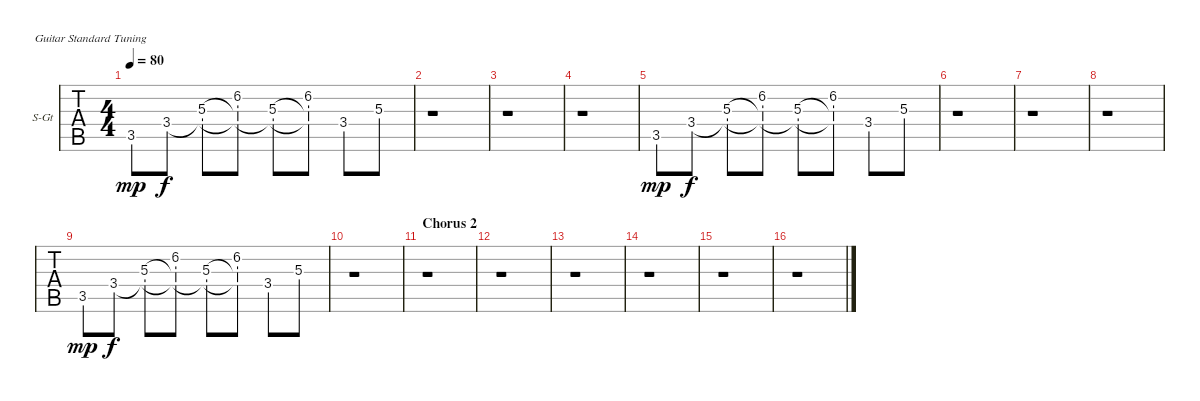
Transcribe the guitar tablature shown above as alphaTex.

\bracketExtendMode groupsimilarinstruments
\firstSystemTrackNameOrientation horizontal
\otherSystemsTrackNameOrientation horizontal
\chordDiagramsInScore
\track ("Guitar 2" "S-Gt") {instrument acousticguitarsteel}
\staff {tabs}
\tuning (E4 B3 G3 D3 A2 E2)
\ts (4 4)
\tempo 80
\clef g2
\ks c
3.5.8{dy mp} 3.4.8{dy f} (5.3 3.4{t}).8 (6.2 5.3{t} 3.4{t}).8 (5.3 3.4{t}).8 (6.2 5.3{t} 3.4{t}).8 3.4.8 5.3.8 |
r.1 |
r.1 |
r.1 |
3.5.8{dy mp} 3.4.8{dy f} (5.3 3.4{t}).8 (6.2 5.3{t} 3.4{t}).8 (5.3 3.4{t}).8 (6.2 5.3{t} 3.4{t}).8 3.4.8 5.3.8 |
r.1 |
r.1 |
r.1 |
3.5.8{dy mp} 3.4.8{dy f} (5.3 3.4{t}).8 (6.2 5.3{t} 3.4{t}).8 (5.3 3.4{t}).8 (6.2 5.3{t} 3.4{t}).8 3.4.8 5.3.8 |
r.1 |
\section ("" "Chorus 2")
r.1 |
r.1 |
r.1 |
r.1 |
r.1 |
r.1
